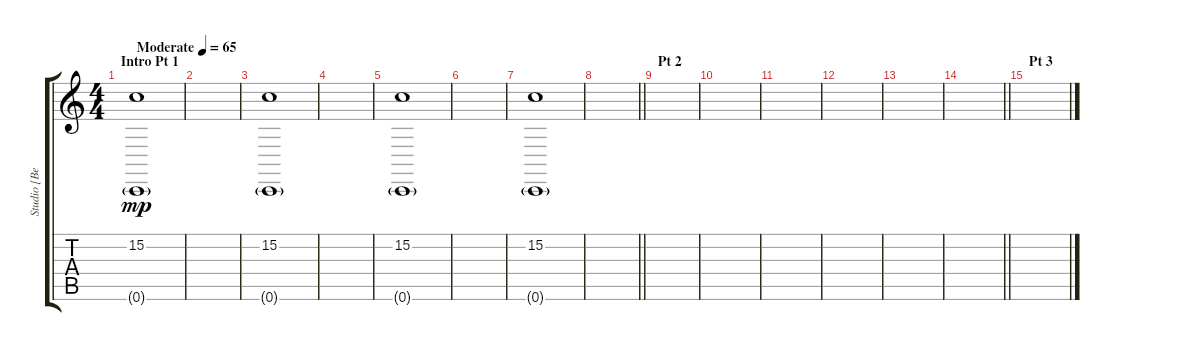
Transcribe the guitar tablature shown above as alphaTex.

\track ("Studio [Bell/Tiimpani]" "Studio [Be") {instrument tubularbells}
\staff {score tabs}
\tuning (D4 A3 F3 C3 G2 C2) {hide}
\ts (4 4)
\section ("" "Intro Pt 1")
\tempo (65 "Moderate")
\clef g2
\ks c
(15.2 0.6{g}).1{dy mp instrument tubularbells} |
|
(15.2 0.6{g}).1 |
|
(15.2 0.6{g}).1 |
|
(15.2 0.6{g}).1 |
\barLineRight lightlight
|
\section ("" "Pt 2")
|
|
|
|
|
\barLineRight lightlight
|
\section ("" "Pt 3")
